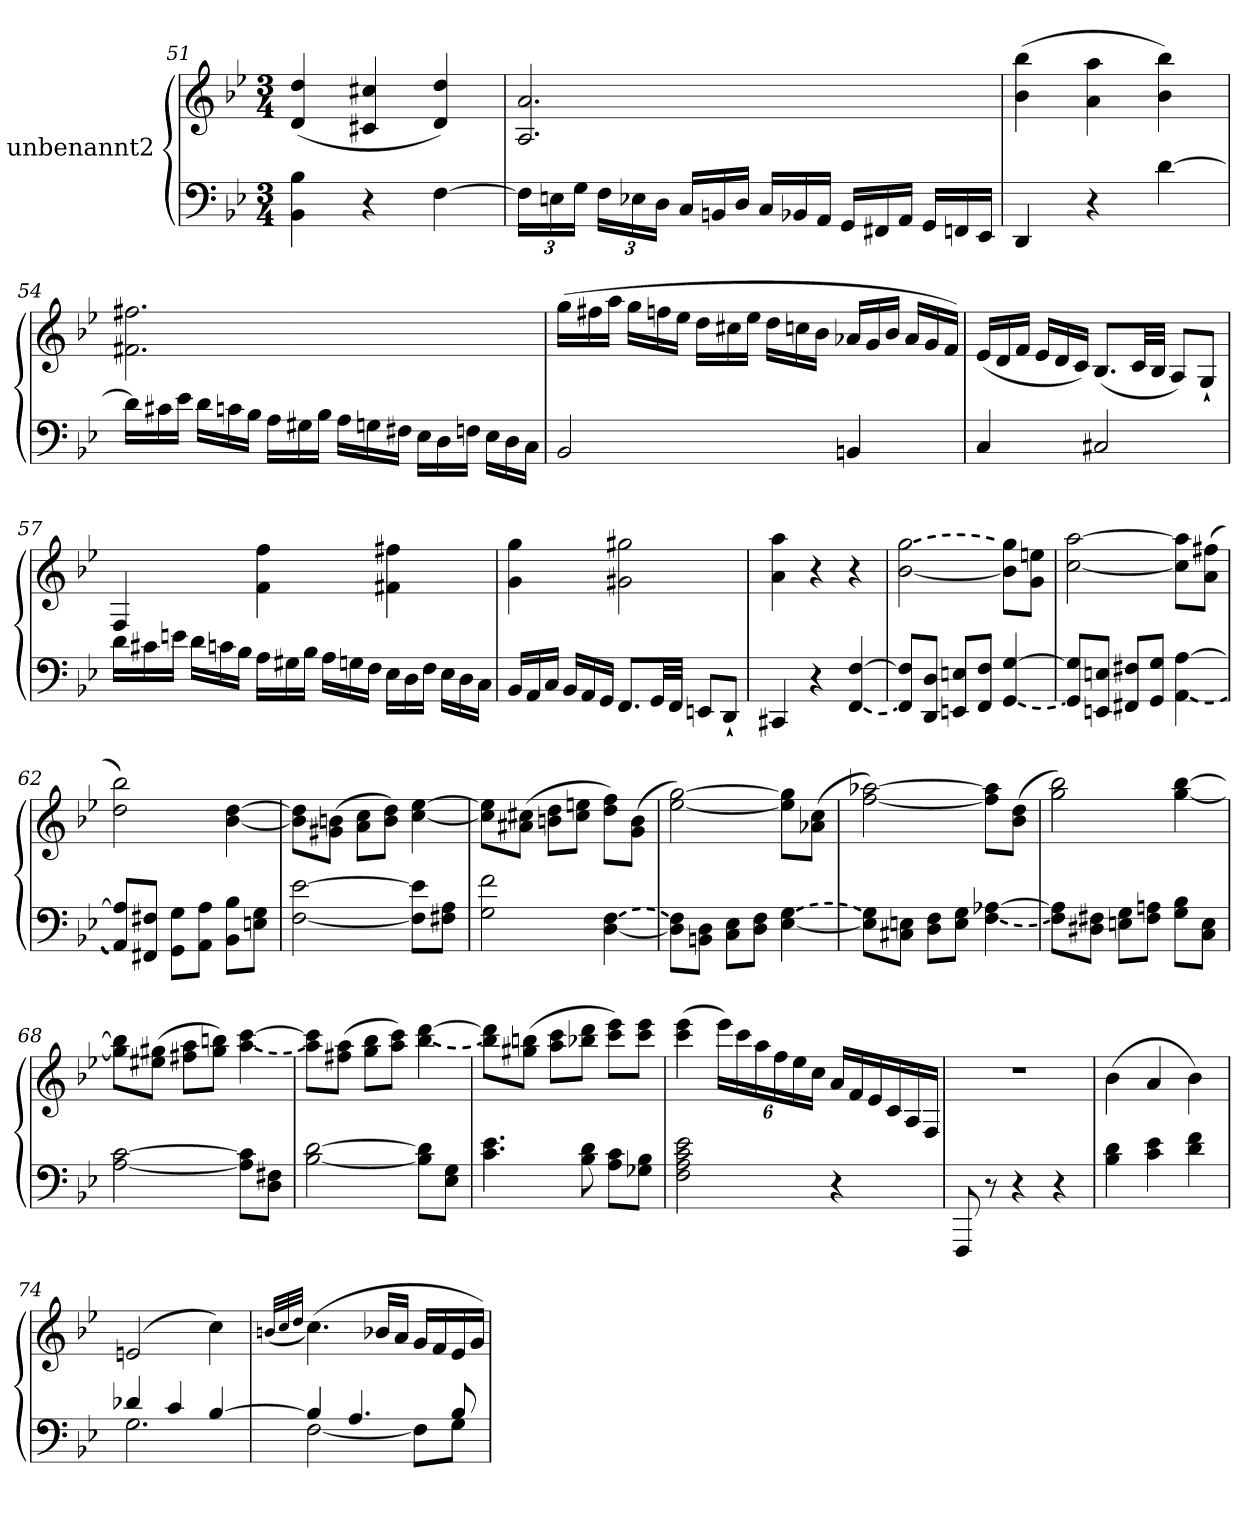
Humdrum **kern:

**kern	**kern
*part1	*part1
*staff2	*staff1
*I"unbenannt2	*
*clefF4	*clefG2
*k[b-e-]	*k[b-e-]
*M3/4	*M3/4
=51	=51
4BB-\ 4B-\	(<4d/ 4dd/
4r	4c#X/ 4cc#X/
[4F\	4d/ 4dd/)
=52	=52
*Xbrackettup	*
24F\LL]	2.A/ 2.a/
24En\	.
24G\JJ	.
24F\LL	.
24E-X\	.
24D\JJ	.
*Xtuplet	*
24C/LL	.
24BBn/	.
24D/JJ	.
24C/LL	.
24BB-X/	.
24AA/JJ	.
24GG/LL	.
24FF#X/	.
24AA/JJ	.
24GG/LL	.
24FFn/	.
24EE-/JJ	.
=53	=53
4DD/	(>4b-\ 4bb-\
4r	4a\ 4aa\
[4d\	4b-\ 4bb-\)
=54	=54
24d\LL]	2.f#X\ 2.ff#X\
24c#X\	.
24e-\JJ	.
24d\LL	.
24cn\	.
24B-\JJ	.
24A\LL	.
24G#X\	.
24B-\JJ	.
24A\LL	.
24Gn\	.
24F#X\JJ	.
24E-\LL	.
24D\	.
24Fn\JJ	.
24E-\LL	.
24D\	.
24C\JJ	.
=55	=55
*	*Xtuplet
2BB-/	(>24gg\LL
.	24ff#X\
.	24aa\JJ
.	24gg\LL
.	24ffn\
.	24ee-\JJ
.	24dd\LL
.	24cc#X\
.	24ee-\JJ
.	24dd\LL
.	24ccn\
.	24b-\JJ
4BBn/	24a-X/LL
.	24g/
.	24b-/JJ
.	24a-/LL
.	24g/
.	24f/JJ)
=56	=56
4C/	(<24e-/LL
.	24d/
.	24f/JJ
.	24e-/LL
.	24d/
.	24c/JJ)
2C#X/	(<8.B-/L
.	32c/LL
.	32B-/JJJ
.	8A/L)
.	8G`/J
=57	=57
24d\LL	4F/
24c#X\	.
24en\JJ	.
24d\LL	.
24cn\	.
24B-\JJ	.
24A\LL	4f\ 4ff\
24G#X\	.
24B-\JJ	.
24A\LL	.
24Gn\	.
24F\JJ	.
24E-\LL	4f#X\ 4ff#X\
24D\	.
24F\JJ	.
24E-\LL	.
24D\	.
24C\JJ	.
=58	=58
24BB-/LL	4g\ 4gg\
24AA/	.
24C/JJ	.
24BB-/LL	.
24AA/	.
24GG/JJ	.
8.FF/L	2g#X\ 2gg#X\
32GG/LL	.
32FF/JJJ	.
8EEn/L	.
8DD`/J	.
=59	=59
4CC#X/	4a\ 4aa\
4r	4r
!LO:T:n=1:dash	!
[4FF/ [4F/	4r
=60	=60
!	!LO:T:n=2:dash
8FF/] 8F/]L	[2b-\ [2gg\
8DD/ 8D/J	.
8EEn/ 8En/L	.
8FF/ 8F/J	.
!LO:T:n=1:dash	!
[4GG/ [4G/	8b-\] 8gg\]L
.	8g\ 8een\J
=61	=61
8GG/] 8G/]L	[2cc\ [2aa\
8EEn/ 8En/J	.
8FF#X/ 8F#X/L	.
8GG/ 8G/J	.
!LO:T:n=1:dash	!
[4AA\ [4A\	8cc\] 8aa\]L
.	(>8a\ 8ff#X\J
=62	=62
8AA/] 8A/]L	2dd\ 2bb-\)
8FF#X/ 8F#X/J	.
8GG\ 8G\L	.
8AA\ 8A\J	.
8BB-\ 8B-\L	[4b-\ [4dd\
8En\ 8G\J	.
=63	=63
[2F\ [2e-\	8b-\] 8dd\]L
.	(>8g#X\ 8bn\J
.	8a\ 8cc\L
.	8b\ 8dd\J)
8F\] 8e-\]L	[4cc\ [4ee-\
8F#X\ 8A\J	.
=64	=64
2G\ 2f\	8cc\] 8ee-\]L
.	(>8a#X\ 8cc#X\J
.	8bn\ 8dd\L
.	8cc#\ 8een\J
!LO:T:n=2:dash	!
[4D\ [4F\	8dd\ 8ff\L)
.	(>8g\ 8b\J
=65	=65
8D\] 8F\]L	[2ee-\ [2gg\)
8BBn\ 8D\J	.
8C\ 8E-\L	.
8D\ 8F\J	.
!LO:T:n=2:dash	!
[4E-\ [4G\	8ee-\] 8gg\]L
.	(>8a-X\ 8cc\J
=66	=66
8E-\] 8G\]L	[2ff\ [2aa-X\)
8C#X\ 8En\J	.
8D\ 8F\L	.
8E\ 8G\J	.
!LO:T:n=1:dash	!
[4F\ [4A-X\	8ff\] 8aa-\]L
.	(>8b-\ 8dd\J
=67	=67
8F\] 8A-\]L	2gg\ 2bb-\)
8D#X\ 8F#X\J	.
8En\ 8G\L	.
8F#\ 8An\J	.
8G\ 8B-\L	[4gg\ [4bb-\
8C\ 8E\J	.
=68	=68
[2A\ [2c\	8gg\] 8bb-\]L
.	(>8ee#X\ 8gg#X\J
.	8ff#X\ 8aa\L
.	8gg#\ 8bbn\J)
!	!LO:T:n=1:dash
8A\] 8c\]L	[4aa\ [4ccc\
8D\ 8F#X\J	.
=69	=69
[2B-\ [2d\	8aa\] 8ccc\]L
.	(>8ff#X\ 8aa\J
.	8gg\ 8bb-\L
.	8aa\ 8ccc\J)
!	!LO:T:n=1:dash
8B-\] 8d\]L	[4bb-\ [4ddd\
8E-\ 8G\J	.
=70	=70
4.c\ 4.e-\	8bb-\] 8ddd\]L
.	(>8gg#X\ 8bbn\J
.	8aa\ 8ccc\L
8B-\ 8d\	8bb-X\ 8ddd\J
8A\ 8c\L	8ccc\ 8eee-\L)
8G-X\ 8B-\J	8ccc\ 8eee-\J
=71	=71
2F\ 2A\ 2c\ 2e-\	(>4ccc\ 4eee-\
*	*tuplet
*	*Xbrackettup
.	24eee-\LL)
.	24ccc\
.	24aa\
.	24ff\
.	24ee-\
.	24cc\JJ
*	*Xtuplet
4r	24a/LL
.	24f/
.	24e-/
.	24c/
.	24A/
.	24F/JJ
=72	=72
8FFF/	2.r
8r	.
4r	.
4r	.
=73	=73
4B-\ 4d\	(>4b-\
4c\ 4e-\	4a/
4d\ 4f\	4b-\)
=74	=74
*^	*
4d-X/	2.G\	(>2en/
4c/	.	.
[4B-/	.	4cc\)
=75	=75	=75
.	.	(<32qbn/LLL
.	.	32qcc/
.	.	32qdd/JJJ
4B-/]	[2F\	(>4.cc\)
4.A/	.	.
.	.	16b-X/LL
.	.	16a/JJ
.	8F\L]	16g/LL
.	.	16f/
8B-/	8G\J	16e-/
.	.	16g/JJ)
*v	*v	*
=	=
*-	*-
